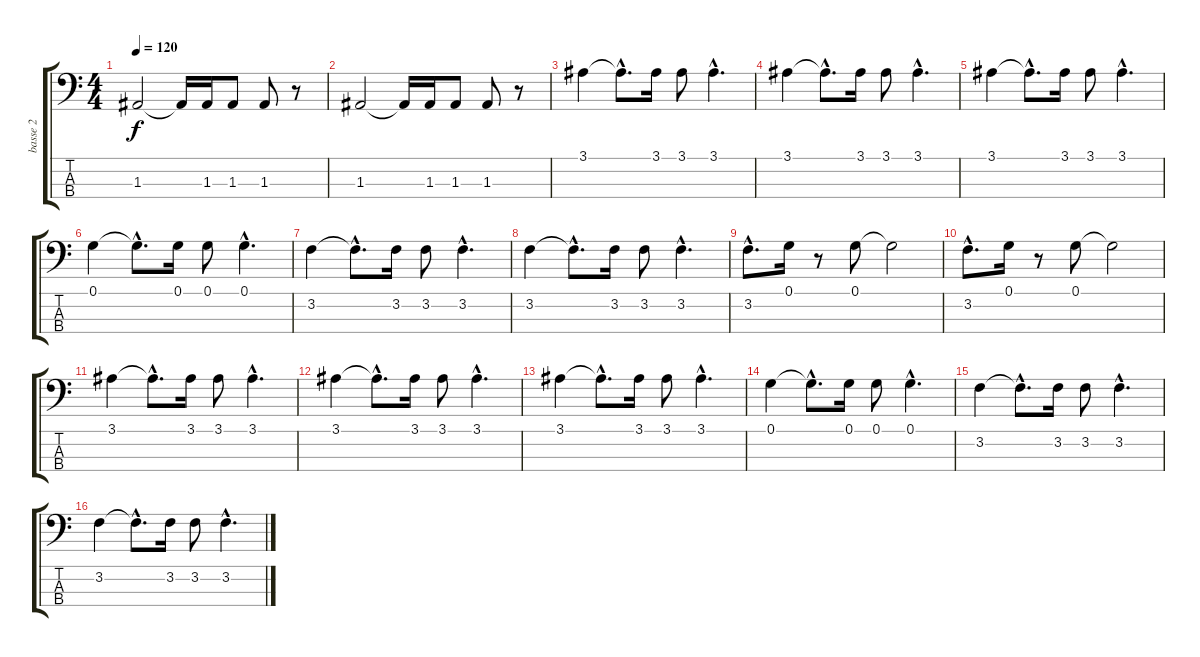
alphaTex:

\track ("basse 2" "basse 2") {instrument electricbassfinger}
\staff {score tabs}
\tuning (G2 D2 A1 E1) {hide}
\ts (4 4)
\tempo 120
\clef f4
\ks c
1.3.2{dy f} 1.3{t}.16 1.3.16 1.3.8 1.3.8 r.8 |
1.3.2 1.3{t}.16 1.3.16 1.3.8 1.3.8 r.8 |
3.1.4 3.1{hac t}.8{d} 3.1.16 3.1.8 3.1{hac}.4{d} |
3.1.4 3.1{hac t}.8{d} 3.1.16 3.1.8 3.1{hac}.4{d} |
3.1.4 3.1{hac t}.8{d} 3.1.16 3.1.8 3.1{hac}.4{d} |
0.1.4 0.1{hac t}.8{d} 0.1.16 0.1.8 0.1{hac}.4{d} |
3.2.4 3.2{hac t}.8{d} 3.2.16 3.2.8 3.2{hac}.4{d} |
3.2.4 3.2{hac t}.8{d} 3.2.16 3.2.8 3.2{hac}.4{d} |
3.2{hac}.8{d} 0.1.16 r.8 0.1.8 0.1{t}.2 |
3.2{hac}.8{d} 0.1.16 r.8 0.1.8 0.1{t}.2 |
3.1.4 3.1{hac t}.8{d} 3.1.16 3.1.8 3.1{hac}.4{d} |
3.1.4 3.1{hac t}.8{d} 3.1.16 3.1.8 3.1{hac}.4{d} |
3.1.4 3.1{hac t}.8{d} 3.1.16 3.1.8 3.1{hac}.4{d} |
0.1.4 0.1{hac t}.8{d} 0.1.16 0.1.8 0.1{hac}.4{d} |
3.2.4 3.2{hac t}.8{d} 3.2.16 3.2.8 3.2{hac}.4{d} |
3.2.4 3.2{hac t}.8{d} 3.2.16 3.2.8 3.2{hac}.4{d}
